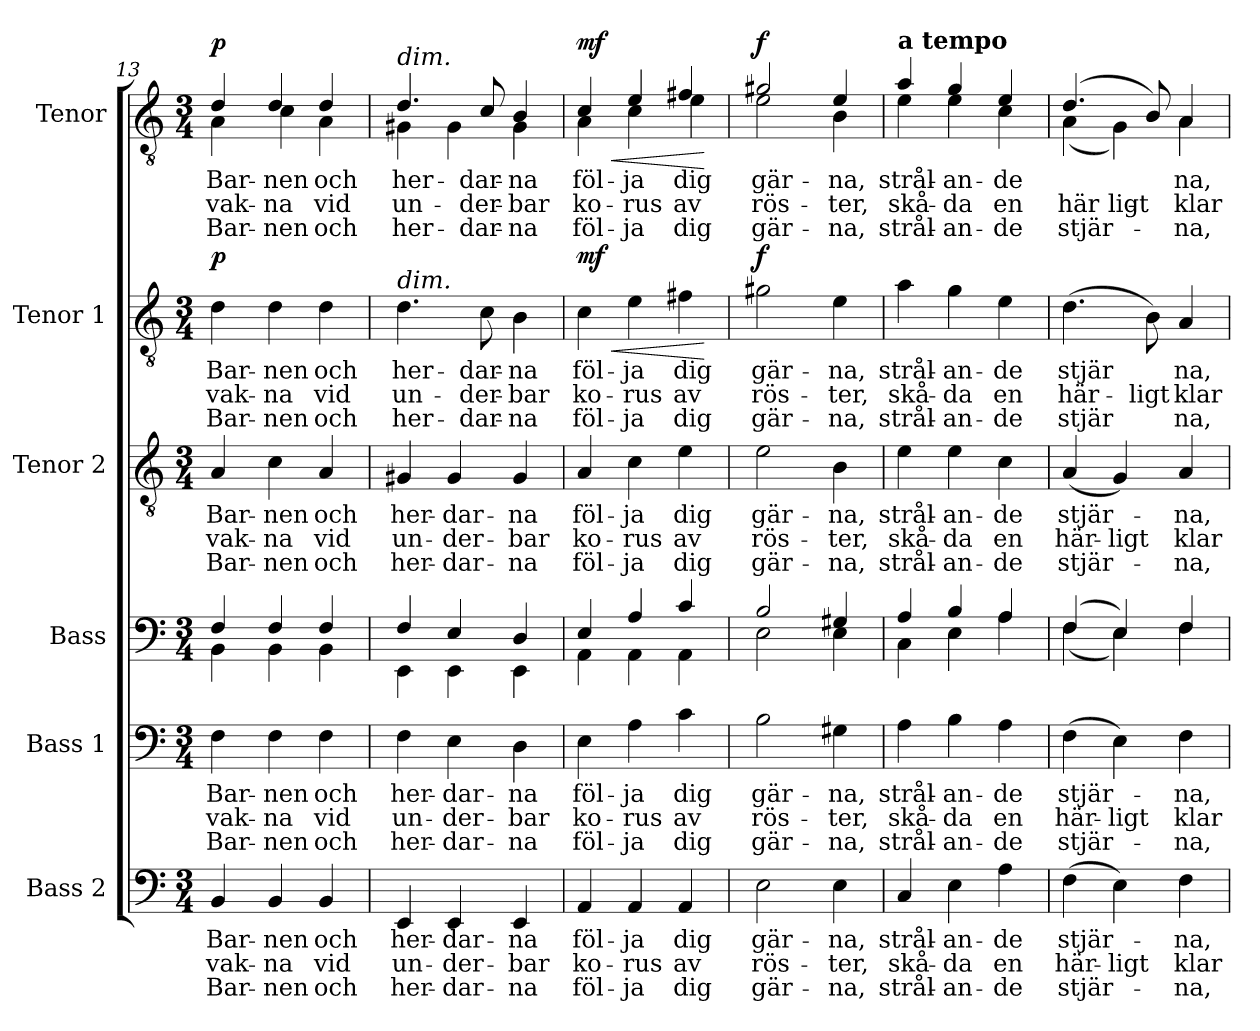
**kern	**text	**text	**text	**kern	**text	**text	**text	**kern	**kern	**text	**text	**text	**kern	**text	**text	**text	**dynam	**kern	**text	**text	**text	**dynam
*part6	*part6	*part6	*part6	*part5	*part5	*part5	*part5	*part4	*part3	*part3	*part3	*part3	*part2	*part2	*part2	*part2	*part2	*part1	*part1	*part1	*part1	*part1
*staff6	*staff6	*staff6	*staff6	*staff5	*staff5	*staff5	*staff5	*staff4	*staff3	*staff3	*staff3	*staff3	*staff2	*staff2	*staff2	*staff2	*staff2	*staff1	*staff1	*staff1	*staff1	*staff1
*I"Bass 2	*	*	*	*I"Bass 1	*	*	*	*I"Bass	*I"Tenor 2	*	*	*	*I"Tenor 1	*	*	*	*	*I"Tenor	*	*	*	*
*I'B. 2	*	*	*	*I'B. 1	*	*	*	*I'B.	*I'T. 2	*	*	*	*I'T. 1	*	*	*	*	*I'T.	*	*	*	*
!!LO:PB:g=z
*clefF4	*	*	*	*clefF4	*	*	*	*clefF4	*clefGv2	*	*	*	*clefGv2	*	*	*	*	*clefGv2	*	*	*	*
*k[]	*	*	*	*k[]	*	*	*	*k[]	*k[]	*	*	*	*k[]	*	*	*	*	*k[]	*	*	*	*
*M3/4	*	*	*	*M3/4	*	*	*	*M3/4	*M3/4	*	*	*	*M3/4	*	*	*	*	*M3/4	*	*	*	*
=13	=13	=13	=13	=13	=13	=13	=13	=13	=13	=13	=13	=13	=13	=13	=13	=13	=13	=13	=13	=13	=13	=13
!	!LO:LY:b	!LO:LY:b	!LO:LY:b	!	!LO:LY:b	!LO:LY:b	!LO:LY:b	!	!	!LO:LY:b	!LO:LY:b	!LO:LY:b	!	!LO:LY:b	!LO:LY:b	!LO:LY:b	!	!	!LO:LY:b	!LO:LY:b	!LO:LY:b	!
*	*	*	*	*	*	*	*	*^	*	*	*	*	*	*	*	*	*	*^	*	*	*	*
!	!	!	!	!	!	!	!	!	!	!	!	!	!	!	!	!	!	!LO:DY:a	!	!	!LO:LY:b	!LO:LY:b	!LO:LY:b	!LO:DY:a
4BB/	Bar-	vak-	Bar-	4F\	Bar-	vak-	Bar-	4F/	4BB\	4A/	Bar-	vak-	Bar-	4d\	Bar-	vak-	Bar-	p	4d/	4A\	Bar-	vak-	Bar-	p
!	!LO:LY:b	!LO:LY:b	!LO:LY:b	!	!LO:LY:b	!LO:LY:b	!LO:LY:b	!	!	!	!LO:LY:b	!LO:LY:b	!LO:LY:b	!	!LO:LY:b	!LO:LY:b	!LO:LY:b	!	!	!	!LO:LY:b	!LO:LY:b	!LO:LY:b	!
!	!	!	!	!	!	!	!	!	!	!	!	!	!	!	!	!	!	!	!	!	!LO:LY:b	!LO:LY:b	!LO:LY:b	!
4BB/	-nen	-na	-nen	4F\	-nen	-na	-nen	4F/	4BB\	4c\	-nen	-na	-nen	4d\	-nen	-na	-nen	.	4d/	4c\	-nen	-na	-nen	.
!	!LO:LY:b	!LO:LY:b	!LO:LY:b	!	!LO:LY:b	!LO:LY:b	!LO:LY:b	!	!	!	!LO:LY:b	!LO:LY:b	!LO:LY:b	!	!LO:LY:b	!LO:LY:b	!LO:LY:b	!	!	!	!LO:LY:b	!LO:LY:b	!LO:LY:b	!
!	!	!	!	!	!	!	!	!	!	!	!	!	!	!	!	!	!	!	!	!	!LO:LY:b	!LO:LY:b	!LO:LY:b	!
4BB/	och	vid	och	4F\	och	vid	och	4F/	4BB\	4A/	och	vid	och	4d\	och	vid	och	.	4d/	4A\	och	vid	och	.
=14	=14	=14	=14	=14	=14	=14	=14	=14	=14	=14	=14	=14	=14	=14	=14	=14	=14	=14	=14	=14	=14	=14	=14	=14
!	!	!	!	!	!	!	!	!	!	!	!	!	!	!	!	!	!	!	!LO:TX:a:i:t=dim.	!	!	!	!	!
!	!	!	!	!	!	!	!	!	!	!	!	!	!	!LO:TX:a:i:t=dim.	!	!	!	!	!	!	!	!	!	!
!	!LO:LY:b	!LO:LY:b	!LO:LY:b	!	!LO:LY:b	!LO:LY:b	!LO:LY:b	!	!	!	!LO:LY:b	!LO:LY:b	!LO:LY:b	!	!LO:LY:b	!LO:LY:b	!LO:LY:b	!	!	!	!LO:LY:b	!LO:LY:b	!LO:LY:b	!
4EE/	her-	un-	her-	4F\	her-	un-	her-	4F/	4EE\	4G#X/	her-	un-	her-	4.d\	her-	un-	her-	.	4.d/	4G#X\	her-	un-	her-	.
!	!LO:LY:b	!LO:LY:b	!LO:LY:b	!	!LO:LY:b	!LO:LY:b	!LO:LY:b	!	!	!	!LO:LY:b	!LO:LY:b	!LO:LY:b	!	!	!	!	!	!	!	!	!	!	!
4EE/	-dar-	-der-	-dar-	4E\	-dar-	-der-	-dar-	4E/	4EE\	4G#/	-dar-	-der-	-dar-	.	.	.	.	.	.	4G#\	.	.	.	.
!	!	!	!	!	!	!	!	!	!	!	!	!	!	!	!LO:LY:b	!LO:LY:b	!LO:LY:b	!	!	!	!LO:LY:b	!LO:LY:b	!LO:LY:b	!
.	.	.	.	.	.	.	.	.	.	.	.	.	.	8c\	-dar-	-der-	-dar-	.	8c/	.	-dar-	-der-	-dar-	.
!	!LO:LY:b	!LO:LY:b	!LO:LY:b	!	!LO:LY:b	!LO:LY:b	!LO:LY:b	!	!	!	!LO:LY:b	!LO:LY:b	!LO:LY:b	!	!LO:LY:b	!LO:LY:b	!LO:LY:b	!	!	!	!LO:LY:b	!LO:LY:b	!LO:LY:b	!
!	!	!	!	!	!	!	!	!	!	!	!	!	!	!	!	!	!	!	!	!	!LO:LY:b	!LO:LY:b	!LO:LY:b	!
4EE/	-na	-bar	-na	4D\	-na	-bar	-na	4D/	4EE\	4G#/	-na	-bar	-na	4B\	-na	-bar	-na	.	4B/	4G#\	-na	-bar	-na	.
=15	=15	=15	=15	=15	=15	=15	=15	=15	=15	=15	=15	=15	=15	=15	=15	=15	=15	=15	=15	=15	=15	=15	=15	=15
!	!LO:LY:b	!LO:LY:b	!LO:LY:b	!	!LO:LY:b	!LO:LY:b	!LO:LY:b	!	!	!	!LO:LY:b	!LO:LY:b	!LO:LY:b	!	!LO:LY:b	!LO:LY:b	!LO:LY:b	!LO:HP:b	!	!	!LO:LY:b	!LO:LY:b	!LO:LY:b	!LO:HP:b
!	!	!	!	!	!	!	!	!	!	!	!	!	!	!	!	!	!	!LO:DY:n=1:a	!	!	!LO:LY:b	!LO:LY:b	!LO:LY:b	!LO:DY:n=1:a
4AA/	föl-	ko-	föl-	4E\	föl-	ko-	föl-	4E/	4AA\	4A/	föl-	ko-	föl-	4c\	föl-	ko-	föl-	< mf	4c/	4A\	föl-	ko-	föl-	< mf
!	!LO:LY:b	!LO:LY:b	!LO:LY:b	!	!LO:LY:b	!LO:LY:b	!LO:LY:b	!	!	!	!LO:LY:b	!LO:LY:b	!LO:LY:b	!	!LO:LY:b	!LO:LY:b	!LO:LY:b	!	!	!	!LO:LY:b	!LO:LY:b	!LO:LY:b	!
!	!	!	!	!	!	!	!	!	!	!	!	!	!	!	!	!	!	!	!	!	!LO:LY:b	!LO:LY:b	!LO:LY:b	!
4AA/	-ja	-rus	-ja	4A\	-ja	-rus	-ja	4A/	4AA\	4c\	-ja	-rus	-ja	4e\	-ja	-rus	-ja	.	4e/	4c\	-ja	-rus	-ja	.
!	!LO:LY:b	!LO:LY:b	!LO:LY:b	!	!LO:LY:b	!LO:LY:b	!LO:LY:b	!	!	!	!LO:LY:b	!LO:LY:b	!LO:LY:b	!	!LO:LY:b	!LO:LY:b	!LO:LY:b	!	!	!	!LO:LY:b	!LO:LY:b	!LO:LY:b	!
!	!	!	!	!	!	!	!	!	!	!	!	!	!	!	!	!	!	!	!	!	!LO:LY:b	!LO:LY:b	!LO:LY:b	!
4AA/	dig	av	dig	4c\	dig	av	dig	4c/	4AA\	4e\	dig	av	dig	4f#X\	dig	av	dig	.	4f#X/	4e\	dig	av	dig	.
*	*	*	*	*	*	*	*	*v	*v	*	*	*	*	*	*	*	*	*	*v	*v	*	*	*	*
.	.	.	.	.	.	.	.	.	.	.	.	.	.	.	.	.	[	.	.	.	.	[
=16	=16	=16	=16	=16	=16	=16	=16	=16	=16	=16	=16	=16	=16	=16	=16	=16	=16	=16	=16	=16	=16	=16
!	!LO:LY:b	!LO:LY:b	!LO:LY:b	!	!LO:LY:b	!LO:LY:b	!LO:LY:b	!	!	!LO:LY:b	!LO:LY:b	!LO:LY:b	!	!LO:LY:b	!LO:LY:b	!LO:LY:b	!	!	!LO:LY:b	!LO:LY:b	!LO:LY:b	!
*	*	*	*	*	*	*	*	*^	*	*	*	*	*	*	*	*	*	*^	*	*	*	*
!	!	!	!	!	!	!	!	!	!	!	!	!	!	!	!	!	!	!LO:DY:a	!	!	!LO:LY:b	!LO:LY:b	!LO:LY:b	!LO:DY:a
2E\	gär-	rös-	gär-	2B\	gär-	rös-	gär-	2B/	2E\	2e\	gär-	rös-	gär-	2g#X\	gär-	rös-	gär-	f	2g#X/	2e\	gär-	rös-	gär-	f
!	!LO:LY:b	!LO:LY:b	!LO:LY:b	!	!LO:LY:b	!LO:LY:b	!LO:LY:b	!	!	!	!LO:LY:b	!LO:LY:b	!LO:LY:b	!	!LO:LY:b	!LO:LY:b	!LO:LY:b	!	!	!	!LO:LY:b	!LO:LY:b	!LO:LY:b	!
!	!	!	!	!	!	!	!	!	!	!	!	!	!	!	!	!	!	!	!	!	!LO:LY:b	!LO:LY:b	!LO:LY:b	!
4E\	-na,	-ter,	-na,	4G#X\	-na,	-ter,	-na,	4G#X/	4E\	4B\	-na,	-ter,	-na,	4e\	-na,	-ter,	-na,	.	4e/	4B\	-na,	-ter,	-na,	.
=17	=17	=17	=17	=17	=17	=17	=17	=17	=17	=17	=17	=17	=17	=17	=17	=17	=17	=17	=17	=17	=17	=17	=17	=17
!	!	!	!	!	!	!	!	!	!	!	!	!	!	!	!	!	!	!	!LO:TX:a:B:t=a tempo	!	!	!	!	!
!	!LO:LY:b	!LO:LY:b	!LO:LY:b	!	!LO:LY:b	!LO:LY:b	!LO:LY:b	!	!	!	!LO:LY:b	!LO:LY:b	!LO:LY:b	!	!LO:LY:b	!LO:LY:b	!LO:LY:b	!	!	!	!LO:LY:b	!LO:LY:b	!LO:LY:b	!
!	!	!	!	!	!	!	!	!	!	!	!	!	!	!	!	!	!	!	!	!	!LO:LY:b	!LO:LY:b	!LO:LY:b	!
4C/	strål-	skå-	strål-	4A\	strål-	skå-	strål-	4A/	4C\	4e\	strål-	skå-	strål-	4a\	strål-	skå-	strål-	.	4a/	4e\	strål-	skå-	strål-	.
!	!LO:LY:b	!LO:LY:b	!LO:LY:b	!	!LO:LY:b	!LO:LY:b	!LO:LY:b	!	!	!	!LO:LY:b	!LO:LY:b	!LO:LY:b	!	!LO:LY:b	!LO:LY:b	!LO:LY:b	!	!	!	!LO:LY:b	!LO:LY:b	!LO:LY:b	!
!	!	!	!	!	!	!	!	!	!	!	!	!	!	!	!	!	!	!	!	!	!LO:LY:b	!LO:LY:b	!LO:LY:b	!
4E\	-an-	-da	-an-	4B\	-an-	-da	-an-	4B/	4E\	4e\	-an-	-da	-an-	4g\	-an-	-da	-an-	.	4g/	4e\	-an-	-da	-an-	.
!	!LO:LY:b	!LO:LY:b	!LO:LY:b	!	!LO:LY:b	!LO:LY:b	!LO:LY:b	!	!	!	!LO:LY:b	!LO:LY:b	!LO:LY:b	!	!LO:LY:b	!LO:LY:b	!LO:LY:b	!	!	!	!LO:LY:b	!LO:LY:b	!LO:LY:b	!
!	!	!	!	!	!	!	!	!	!	!	!	!	!	!	!	!	!	!	!	!	!LO:LY:b	!LO:LY:b	!LO:LY:b	!
4A\	-de	en	-de	4A\	-de	en	-de	4A/	4A\	4c\	-de	en	-de	4e\	-de	en	-de	.	4e/	4c\	-de	en	-de	.
=18	=18	=18	=18	=18	=18	=18	=18	=18	=18	=18	=18	=18	=18	=18	=18	=18	=18	=18	=18	=18	=18	=18	=18	=18
!	!LO:LY:b	!LO:LY:b	!LO:LY:b	!	!LO:LY:b	!LO:LY:b	!LO:LY:b	!	!	!	!LO:LY:b	!LO:LY:b	!LO:LY:b	!	!LO:LY:b	!LO:LY:b	!LO:LY:b	!	!	!	!LO:LY:b	!LO:LY:b	!LO:LY:b	!
!	!	!	!	!	!	!	!	!	!	!	!	!	!	!	!	!	!	!	!	!	!	!LO:LY:b	!	!
(4F\	stjär-	här-	stjär-	(4F\	stjär-	här-	stjär-	(4F/	(4F\	(4A/	stjär-	här-	stjär-	(4.d\	stjär	här-	stjär	.	(4.d/	(4A\	.	här-	stjär-	.
!	!	!LO:LY:b	!	!	!	!LO:LY:b	!	!	!	!	!	!LO:LY:b	!	!	!	!	!	!	!	!	!	!LO:LY:b	!	!
4E\)	.	-ligt	.	4E\)	.	-ligt	.	4E/)	4E\)	4G/)	.	-ligt	.	.	.	.	.	.	.	4G\)	.	-ligt	.	.
!	!	!	!	!	!	!	!	!	!	!	!	!	!	!	!	!LO:LY:b	!	!	!	!	!	!	!	!
.	.	.	.	.	.	.	.	.	.	.	.	.	.	8B\)	.	-ligt	.	.	8B/)	.	.	.	.	.
!	!LO:LY:b	!LO:LY:b	!LO:LY:b	!	!LO:LY:b	!LO:LY:b	!LO:LY:b	!	!	!	!LO:LY:b	!LO:LY:b	!LO:LY:b	!	!LO:LY:b	!LO:LY:b	!LO:LY:b	!	!	!	!LO:LY:b	!LO:LY:b	!LO:LY:b	!
!	!	!	!	!	!	!	!	!	!	!	!	!	!	!	!	!	!	!	!	!	!LO:LY:b	!LO:LY:b	!LO:LY:b	!
4F\	-na,	klar	-na,	4F\	-na,	klar	-na,	4F/	4F\	4A/	-na,	klar	-na,	4A/	-na,	klar	-na,	.	4A/	4A\	-na,	klar	-na,	.
*	*	*	*	*	*	*	*	*v	*v	*	*	*	*	*	*	*	*	*	*v	*v	*	*	*	*
=	=	=	=	=	=	=	=	=	=	=	=	=	=	=	=	=	=	=	=	=	=	=
*-	*-	*-	*-	*-	*-	*-	*-	*-	*-	*-	*-	*-	*-	*-	*-	*-	*-	*-	*-	*-	*-	*-
